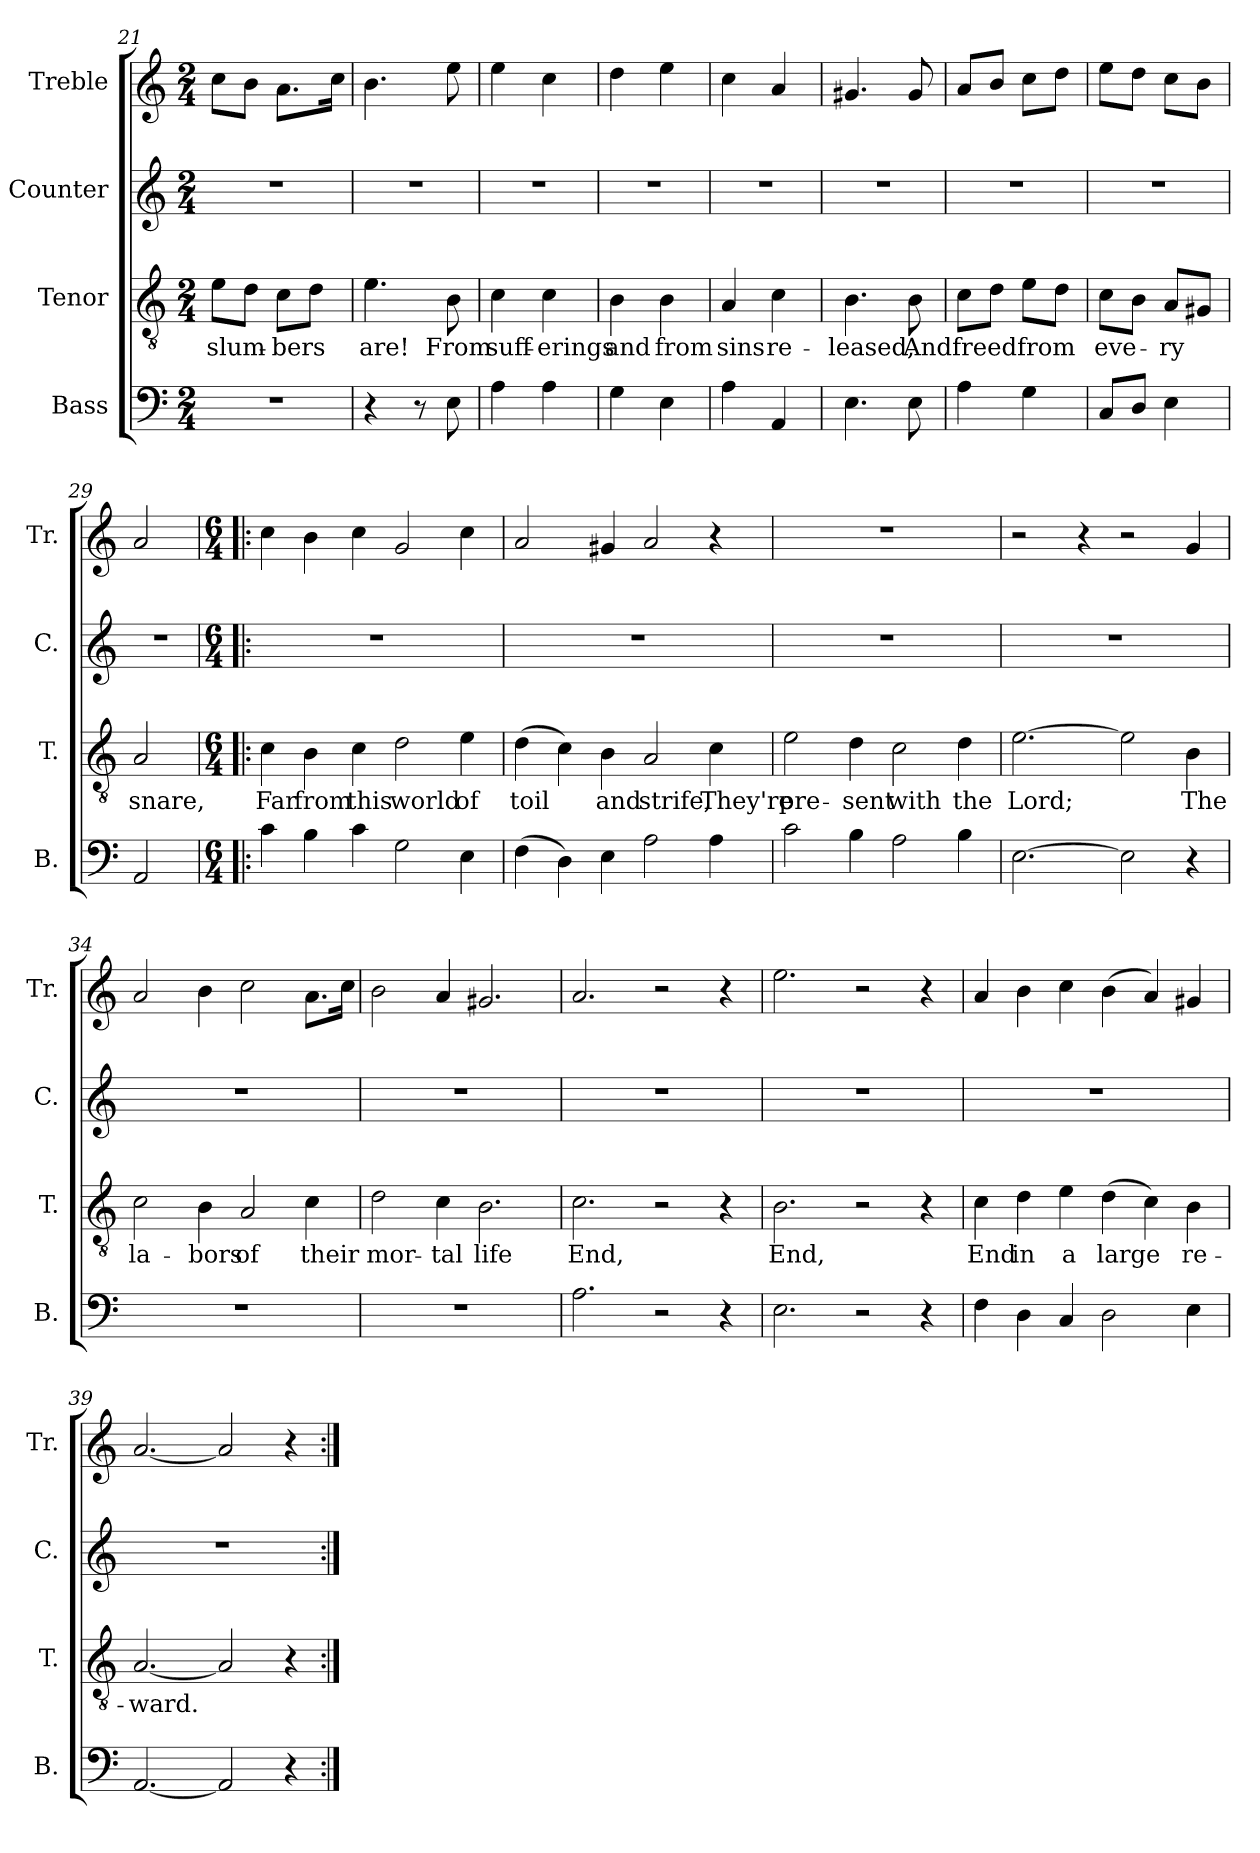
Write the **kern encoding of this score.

**kern	**kern	**text	**kern	**kern
*part4	*part3	*part3	*part2	*part1
*staff4	*staff3	*staff3	*staff2	*staff1
*I"Bass	*I"Tenor	*	*I"Counter	*I"Treble
*I'B.	*I'T.	*	*I'C.	*I'Tr.
!!LO:LB:g=z
*clefF4	*clefGv2	*	*clefG2	*clefG2
*k[]	*k[]	*	*k[]	*k[]
*M2/4	*M2/4	*	*M2/4	*M2/4
=21	=21	=21	=21	=21
2r	8e\L	slum-	2r	8cc\L
.	8d\J	.	.	8b\J
.	8c\L	-bers	.	8.a\L
.	8d\J	.	.	.
.	.	.	.	16cc\Jk
=22	=22	=22	=22	=22
4r	4.e\	are!	2r	4.b\
8r	.	.	.	.
8E\	8B\	From	.	8ee\
=23	=23	=23	=23	=23
4A\	4c\	suff-	2r	4ee\
4A\	4c\	-erings	.	4cc\
=24	=24	=24	=24	=24
4G\	4B\	and	2r	4dd\
4E\	4B\	from	.	4ee\
=25	=25	=25	=25	=25
4A\	4A/	sins	2r	4cc\
4AA/	4c\	re-	.	4a/
=26	=26	=26	=26	=26
4.E\	4.B\	-leased,	2r	4.g#X/
8E\	8B\	And	.	8g#/
=27	=27	=27	=27	=27
4A\	8c\L	freed	2r	8a/L
.	8d\J	.	.	8b/J
4G\	8e\L	from	.	8cc\L
.	8d\J	.	.	8dd\J
=28	=28	=28	=28	=28
8C/L	8c\L	eve-	2r	8ee\L
8D/J	8B\J	.	.	8dd\J
4E\	8A/L	-ry	.	8cc\L
.	8G#X/J	.	.	8b\J
=29	=29	=29	=29	=29
2AA/	2A/	snare,	2r	2a/
!!LO:LB:g=z
=30!|:	=30!|:	=30!|:	=30!|:	=30!|:
*M6/4	*M6/4	*	*M6/4	*M6/4
4c\	4c\	Far	1.r	4cc\
4B\	4B\	from	.	4b\
4c\	4c\	this	.	4cc\
2G\	2d\	world	.	2g/
4E\	4e\	of	.	4cc\
=31	=31	=31	=31	=31
(4F\	(4d\	toil	1.r	2a/
4D\)	4c\)	.	.	.
4E\	4B\	and	.	4g#X/
2A\	2A/	strife,	.	2a/
4A\	4c\	They're	.	4r
=32	=32	=32	=32	=32
2c\	2e\	pre-	1.r	1.r
4B\	4d\	-sent	.	.
2A\	2c\	with	.	.
4B\	4d\	the	.	.
=33	=33	=33	=33	=33
[2.E\	[2.e\	Lord;	1.r	2r
.	.	.	.	4r
2E\]	2e\]	.	.	2r
4r	4B\	The	.	4g/
=34	=34	=34	=34	=34
1.r	2c\	la-	1.r	2a/
.	4B\	-bors	.	4b\
.	2A/	of	.	2cc\
.	4c\	their	.	8.a\L
.	.	.	.	16cc\Jk
!!LO:LB:g=z
=35	=35	=35	=35	=35
1.r	2d\	mor-	1.r	2b\
.	4c\	-tal	.	4a/
.	2.B\	life	.	2.g#X/
=36	=36	=36	=36	=36
2.A\	2.c\	End,	1.r	2.a/
2r	2r	.	.	2r
4r	4r	.	.	4r
=37	=37	=37	=37	=37
2.E\	2.B\	End,	1.r	2.ee\
2r	2r	.	.	2r
4r	4r	.	.	4r
=38	=38	=38	=38	=38
4F\	4c\	End	1.r	4a/
4D\	4d\	in	.	4b\
4C/	4e\	a	.	4cc\
2D\	(4d\	large	.	(4b\
.	4c\)	.	.	4a/)
4E\	4B\	re-	.	4g#X/
=39	=39	=39	=39	=39
[2.AA/	[2.A/	-ward.	1.r	[2.a/
2AA/]	2A/]	.	.	2a/]
4r	4r	.	.	4r
=:|!	=:|!	=:|!	=:|!	=:|!
*-	*-	*-	*-	*-
